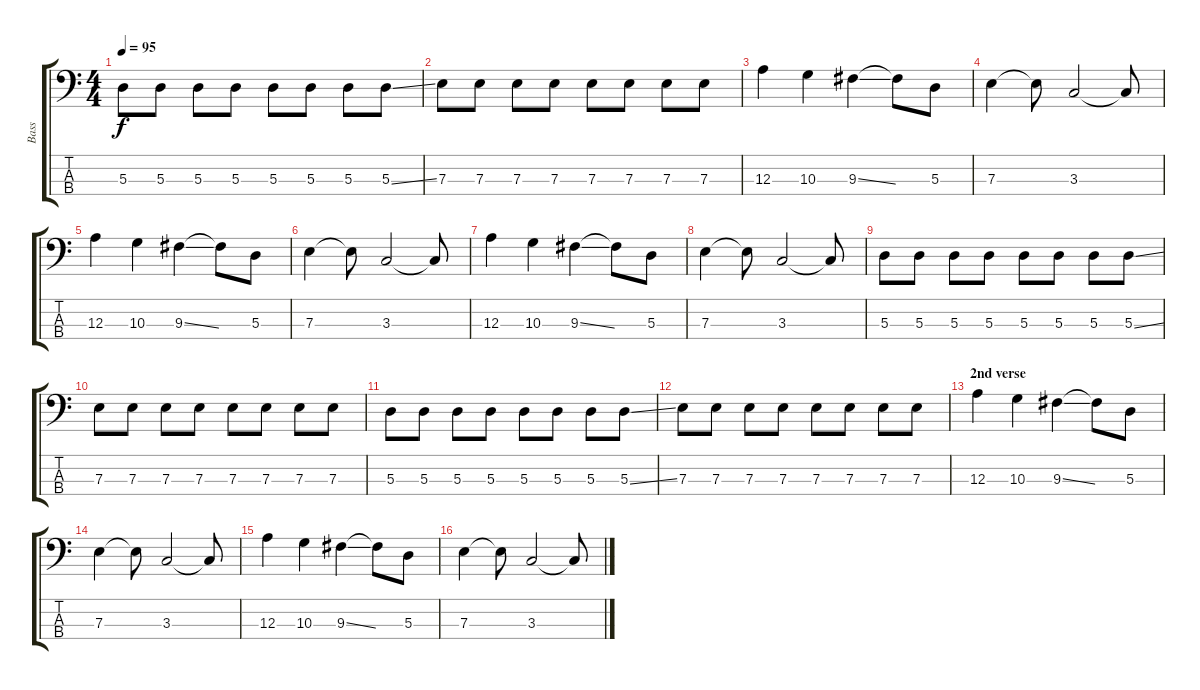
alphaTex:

\track ("Bass" "Bass") {instrument electricbassfinger}
\staff {score tabs}
\tuning (G2 D2 A1 E1) {hide}
\ts (4 4)
\tempo 95
\clef f4
\ks c
5.3.8{dy f} 5.3.8 5.3.8 5.3.8 5.3.8 5.3.8 5.3.8 5.3{ss}.8 |
7.3.8 7.3.8 7.3.8 7.3.8 7.3.8 7.3.8 7.3.8 7.3.8 |
12.3.4 10.3.4 9.3{ss}.4 9.3{t}.8 5.3.8 |
7.3.4 7.3{t}.8 3.3.2 3.3{t}.8 |
12.3.4 10.3.4 9.3{ss}.4 9.3{t}.8 5.3.8 |
7.3.4 7.3{t}.8 3.3.2 3.3{t}.8 |
12.3.4 10.3.4 9.3{ss}.4 9.3{t}.8 5.3.8 |
7.3.4 7.3{t}.8 3.3.2 3.3{t}.8 |
5.3.8 5.3.8 5.3.8 5.3.8 5.3.8 5.3.8 5.3.8 5.3{ss}.8 |
7.3.8 7.3.8 7.3.8 7.3.8 7.3.8 7.3.8 7.3.8 7.3.8 |
5.3.8 5.3.8 5.3.8 5.3.8 5.3.8 5.3.8 5.3.8 5.3{ss}.8 |
7.3.8 7.3.8 7.3.8 7.3.8 7.3.8 7.3.8 7.3.8 7.3.8 |
\section ("" "2nd verse")
12.3.4 10.3.4 9.3{ss}.4 9.3{t}.8 5.3.8 |
7.3.4 7.3{t}.8 3.3.2 3.3{t}.8 |
12.3.4 10.3.4 9.3{ss}.4 9.3{t}.8 5.3.8 |
7.3.4 7.3{t}.8 3.3.2 3.3{t}.8
